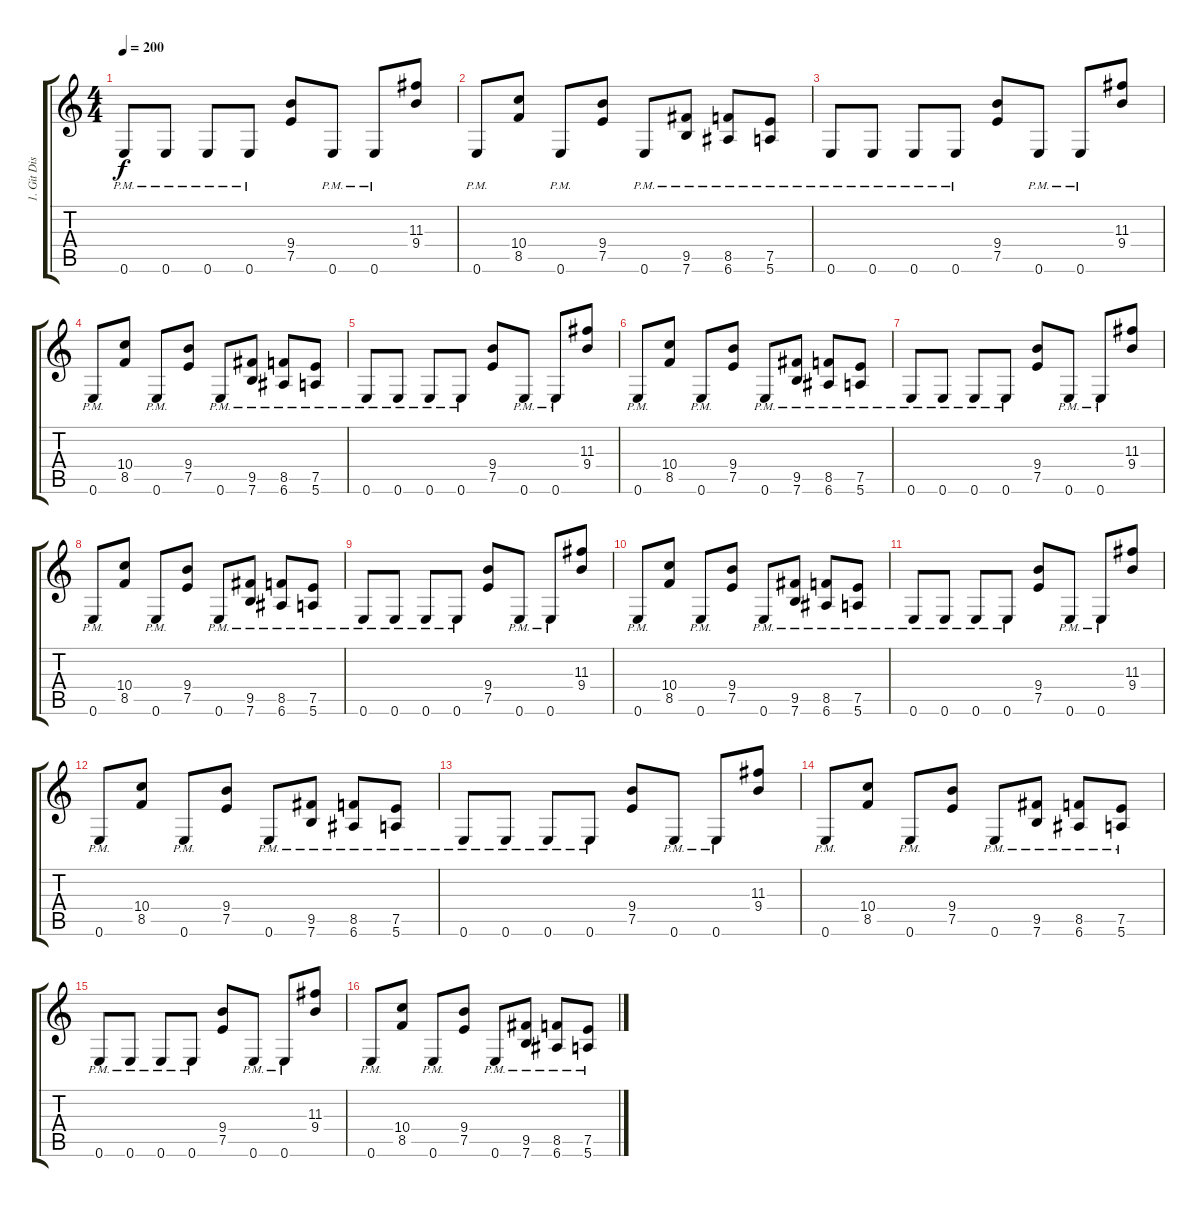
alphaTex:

\track ("1. Git Dist" "1. Git Dis") {instrument distortionguitar}
\staff {score tabs}
\tuning (E4 B3 G3 D3 A2 E2) {hide}
\ts (4 4)
\tempo 200
\clef g2
\ks c
0.6{pm}.8{dy f instrument distortionguitar} 0.6{pm}.8 0.6{pm}.8 0.6{pm}.8 (9.4 7.5).8 0.6{pm}.8 0.6{pm}.8 (11.3 9.4).8 |
0.6{pm}.8 (10.4 8.5).8 0.6{pm}.8 (9.4 7.5).8 0.6{pm}.8 (9.5{pm} 7.6{pm}).8 (8.5{pm} 6.6{pm}).8 (7.5{pm} 5.6{pm}).8 |
0.6{pm}.8 0.6{pm}.8 0.6{pm}.8 0.6{pm}.8 (9.4 7.5).8 0.6{pm}.8 0.6{pm}.8 (11.3 9.4).8 |
0.6{pm}.8 (10.4 8.5).8 0.6{pm}.8 (9.4 7.5).8 0.6{pm}.8 (9.5{pm} 7.6{pm}).8 (8.5{pm} 6.6{pm}).8 (7.5{pm} 5.6{pm}).8 |
0.6{pm}.8 0.6{pm}.8 0.6{pm}.8 0.6{pm}.8 (9.4 7.5).8 0.6{pm}.8 0.6{pm}.8 (11.3 9.4).8 |
0.6{pm}.8 (10.4 8.5).8 0.6{pm}.8 (9.4 7.5).8 0.6{pm}.8 (9.5{pm} 7.6{pm}).8 (8.5{pm} 6.6{pm}).8 (7.5{pm} 5.6{pm}).8 |
0.6{pm}.8 0.6{pm}.8 0.6{pm}.8 0.6{pm}.8 (9.4 7.5).8 0.6{pm}.8 0.6{pm}.8 (11.3 9.4).8 |
0.6{pm}.8 (10.4 8.5).8 0.6{pm}.8 (9.4 7.5).8 0.6{pm}.8 (9.5{pm} 7.6{pm}).8 (8.5{pm} 6.6{pm}).8 (7.5{pm} 5.6{pm}).8 |
0.6{pm}.8 0.6{pm}.8 0.6{pm}.8 0.6{pm}.8 (9.4 7.5).8 0.6{pm}.8 0.6{pm}.8 (11.3 9.4).8 |
0.6{pm}.8 (10.4 8.5).8 0.6{pm}.8 (9.4 7.5).8 0.6{pm}.8 (9.5{pm} 7.6{pm}).8 (8.5{pm} 6.6{pm}).8 (7.5{pm} 5.6{pm}).8 |
0.6{pm}.8 0.6{pm}.8 0.6{pm}.8 0.6{pm}.8 (9.4 7.5).8 0.6{pm}.8 0.6{pm}.8 (11.3 9.4).8 |
0.6{pm}.8 (10.4 8.5).8 0.6{pm}.8 (9.4 7.5).8 0.6{pm}.8 (9.5{pm} 7.6{pm}).8 (8.5{pm} 6.6{pm}).8 (7.5{pm} 5.6{pm}).8 |
0.6{pm}.8 0.6{pm}.8 0.6{pm}.8 0.6{pm}.8 (9.4 7.5).8 0.6{pm}.8 0.6{pm}.8 (11.3 9.4).8 |
0.6{pm}.8 (10.4 8.5).8 0.6{pm}.8 (9.4 7.5).8 0.6{pm}.8 (9.5{pm} 7.6{pm}).8 (8.5{pm} 6.6{pm}).8 (7.5{pm} 5.6{pm}).8 |
0.6{pm}.8 0.6{pm}.8 0.6{pm}.8 0.6{pm}.8 (9.4 7.5).8 0.6{pm}.8 0.6{pm}.8 (11.3 9.4).8 |
0.6{pm}.8 (10.4 8.5).8 0.6{pm}.8 (9.4 7.5).8 0.6{pm}.8 (9.5{pm} 7.6{pm}).8 (8.5{pm} 6.6{pm}).8 (7.5{pm} 5.6{pm}).8
